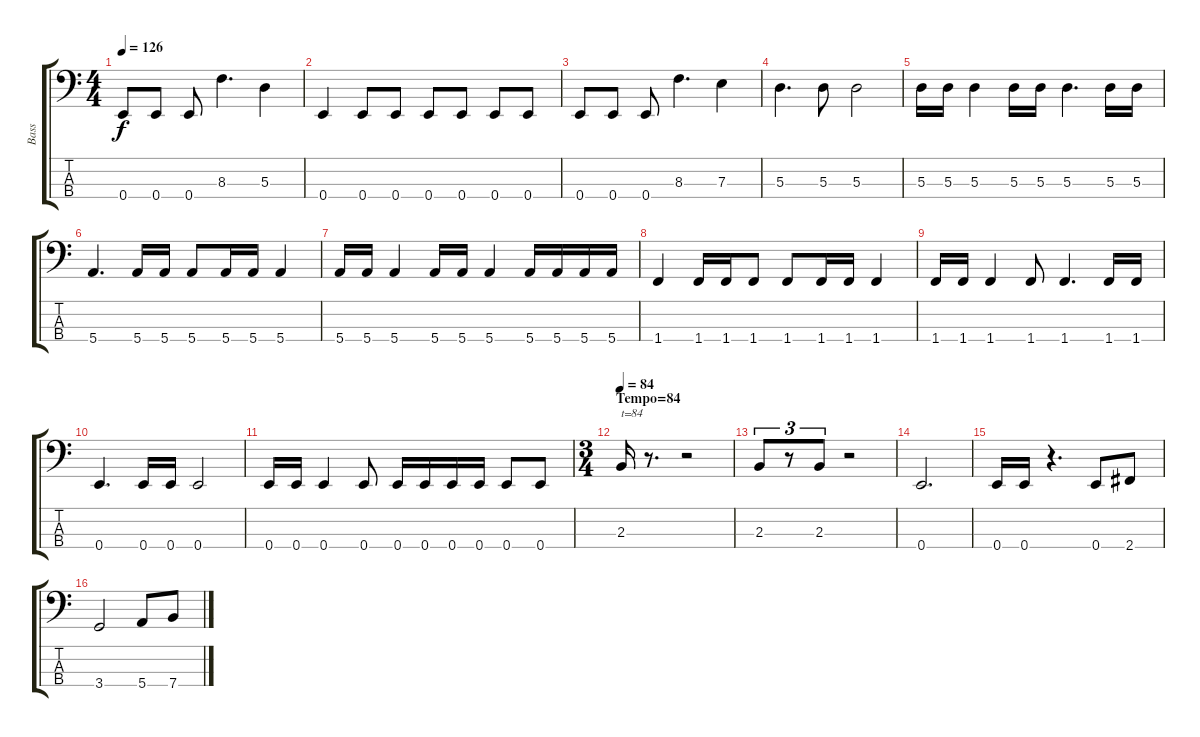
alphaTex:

\track ("Bass" "Bass") {instrument electricbasspick}
\staff {score tabs}
\tuning (G2 D2 A1 E1) {hide}
\ts (4 4)
\tempo 126
\clef f4
\ks c
0.4.8{dy f} 0.4.8 0.4.8 8.3.4{d} 5.3.4 |
0.4.4 0.4.8 0.4.8 0.4.8 0.4.8 0.4.8 0.4.8 |
0.4.8 0.4.8 0.4.8 8.3.4{d} 7.3.4 |
5.3.4{d} 5.3.8 5.3.2 |
5.3.16 5.3.16 5.3.4 5.3.16 5.3.16 5.3.4{d} 5.3.16 5.3.16 |
5.4.4{d} 5.4.16 5.4.16 5.4.8 5.4.16 5.4.16 5.4.4 |
5.4.16 5.4.16 5.4.4 5.4.16 5.4.16 5.4.4 5.4.16 5.4.16 5.4.16 5.4.16 |
1.4.4 1.4.16 1.4.16 1.4.8 1.4.8 1.4.16 1.4.16 1.4.4 |
1.4.16 1.4.16 1.4.4 1.4.8 1.4.4{d} 1.4.16 1.4.16 |
0.4.4{d} 0.4.16 0.4.16 0.4.2 |
0.4.16 0.4.16 0.4.4 0.4.8 0.4.16 0.4.16 0.4.16 0.4.16 0.4.8 0.4.8 |
\ts (3 4)
\section ("" "Tempo=84")
\tempo 84
2.3.16{txt "t=84"} r.8{d} r.2 |
2.3.8{tu (3 2)} r.8{tu (3 2)} 2.3.8{tu (3 2)} r.2 |
0.4.2{d} |
0.4.16 0.4.16 r.4{d} 0.4.8 2.4.8 |
3.4.2 5.4.8 7.4.8
